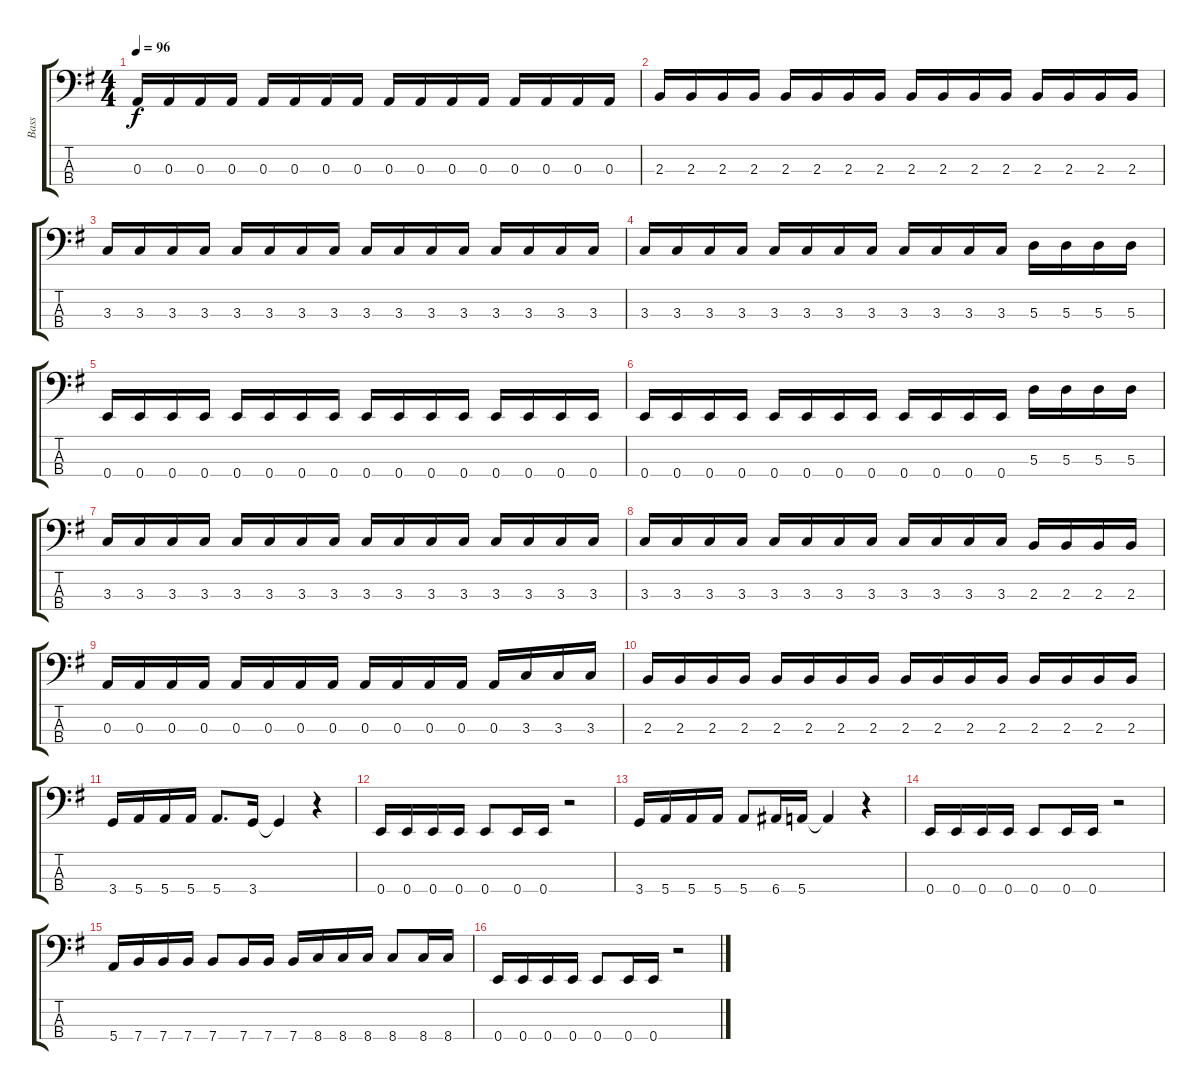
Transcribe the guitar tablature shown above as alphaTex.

\track ("Bass" "Bass") {instrument electricbassfinger}
\staff {score tabs}
\tuning (G2 D2 A1 E1) {hide}
\ts (4 4)
\tempo 96
\clef f4
\ks g
0.3.16{dy f} 0.3.16 0.3.16 0.3.16 0.3.16 0.3.16 0.3.16 0.3.16 0.3.16 0.3.16 0.3.16 0.3.16 0.3.16 0.3.16 0.3.16 0.3.16 |
2.3.16 2.3.16 2.3.16 2.3.16 2.3.16 2.3.16 2.3.16 2.3.16 2.3.16 2.3.16 2.3.16 2.3.16 2.3.16 2.3.16 2.3.16 2.3.16 |
3.3.16 3.3.16 3.3.16 3.3.16 3.3.16 3.3.16 3.3.16 3.3.16 3.3.16 3.3.16 3.3.16 3.3.16 3.3.16 3.3.16 3.3.16 3.3.16 |
3.3.16 3.3.16 3.3.16 3.3.16 3.3.16 3.3.16 3.3.16 3.3.16 3.3.16 3.3.16 3.3.16 3.3.16 5.3.16 5.3.16 5.3.16 5.3.16 |
0.4.16 0.4.16 0.4.16 0.4.16 0.4.16 0.4.16 0.4.16 0.4.16 0.4.16 0.4.16 0.4.16 0.4.16 0.4.16 0.4.16 0.4.16 0.4.16 |
0.4.16 0.4.16 0.4.16 0.4.16 0.4.16 0.4.16 0.4.16 0.4.16 0.4.16 0.4.16 0.4.16 0.4.16 5.3.16 5.3.16 5.3.16 5.3.16 |
3.3.16 3.3.16 3.3.16 3.3.16 3.3.16 3.3.16 3.3.16 3.3.16 3.3.16 3.3.16 3.3.16 3.3.16 3.3.16 3.3.16 3.3.16 3.3.16 |
3.3.16 3.3.16 3.3.16 3.3.16 3.3.16 3.3.16 3.3.16 3.3.16 3.3.16 3.3.16 3.3.16 3.3.16 2.3.16 2.3.16 2.3.16 2.3.16 |
0.3.16 0.3.16 0.3.16 0.3.16 0.3.16 0.3.16 0.3.16 0.3.16 0.3.16 0.3.16 0.3.16 0.3.16 0.3.16 3.3.16 3.3.16 3.3.16 |
2.3.16 2.3.16 2.3.16 2.3.16 2.3.16 2.3.16 2.3.16 2.3.16 2.3.16 2.3.16 2.3.16 2.3.16 2.3.16 2.3.16 2.3.16 2.3.16 |
3.4.16 5.4.16 5.4.16 5.4.16 5.4.8{d} 3.4.16 3.4{t}.4 r.4 |
0.4.16 0.4.16 0.4.16 0.4.16 0.4.8 0.4.16 0.4.16 r.2 |
3.4.16 5.4.16 5.4.16 5.4.16 5.4.8 6.4.16 5.4.16 5.4{t}.4 r.4 |
0.4.16 0.4.16 0.4.16 0.4.16 0.4.8 0.4.16 0.4.16 r.2 |
5.4.16 7.4.16 7.4.16 7.4.16 7.4.8 7.4.16 7.4.16 7.4.16 8.4.16 8.4.16 8.4.16 8.4.8 8.4.16 8.4.16 |
0.4.16 0.4.16 0.4.16 0.4.16 0.4.8 0.4.16 0.4.16 r.2
